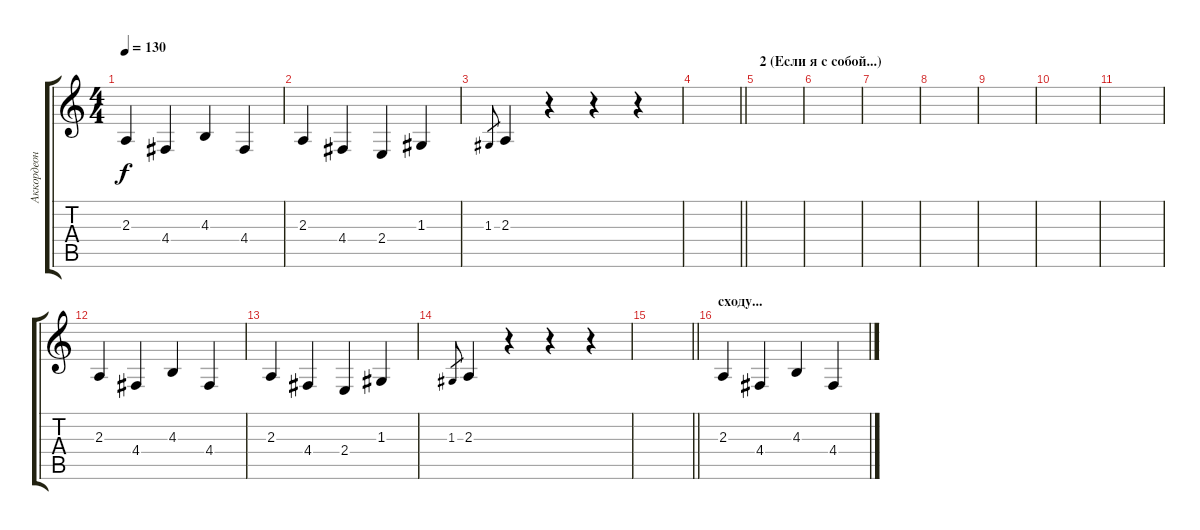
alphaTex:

\track ("Аккордеон" "Аккордеон") {instrument accordion}
\staff {score tabs}
\tuning (E4 B3 G3 D3 A2 E2) {hide}
\ts (4 4)
\tempo 130
\clef g2
\ks c
2.3.4{dy f} 4.4.4 4.3.4 4.4.4 |
2.3.4 4.4.4 2.4.4 1.3.4 |
1.3.8{gr} 2.3.4 r.4 r.4 r.4 |
\barLineRight lightlight
|
\section ("" "2 (Если я с собой...)")
|
|
|
|
|
|
|
2.3.4 4.4.4 4.3.4 4.4.4 |
2.3.4 4.4.4 2.4.4 1.3.4 |
1.3.8{gr} 2.3.4 r.4 r.4 r.4 |
\barLineRight lightlight
|
\section ("" "сходу...")
2.3.4 4.4.4 4.3.4 4.4.4
